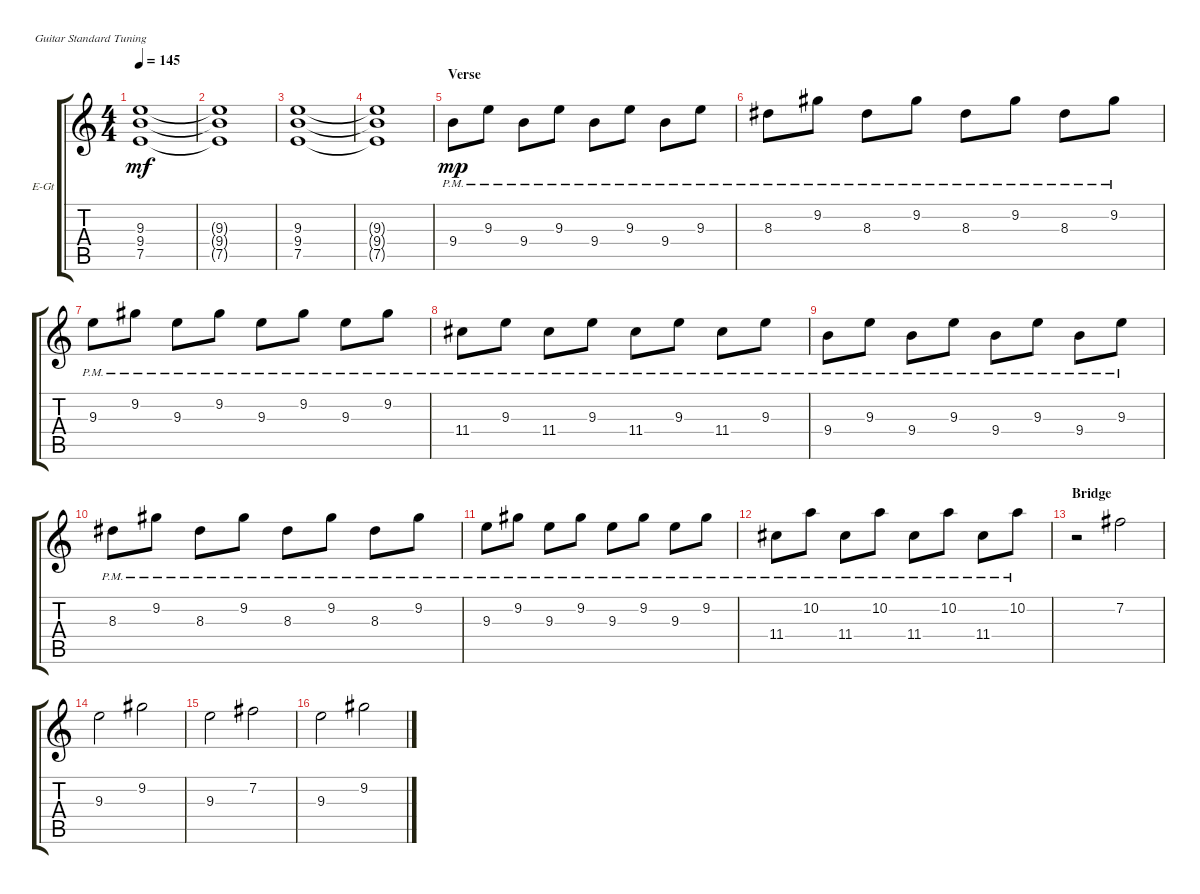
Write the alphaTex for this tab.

\defaultSystemsLayout 4
\bracketExtendMode groupsimilarinstruments
\firstSystemTrackNameOrientation horizontal
\otherSystemsTrackNameOrientation horizontal
\track ("Ciaran O'Donnell" "E-Gt") {instrument overdrivenguitar}
\staff {score tabs}
\tuning (E4 B3 G3 D3 A2 E2)
\ts (4 4)
\tempo 145
\clef g2
\scale
0.333333
\ks c
(7.5 9.3 9.4).1{dy mf} |
\scale
0.333333 (9.3{t} 7.5{t} 9.4{t}).1 |
\scale
0.333333 (7.5 9.3 9.4).1 |
\scale
0.333333 (9.3{t} 7.5{t} 9.4{t}).1 |
\section ("" "Verse")
\scale
0.333333 9.4{pm}.8{dy mp} 9.3{pm}.8 9.4{pm}.8 9.3{pm}.8 9.4{pm}.8 9.3{pm}.8 9.4{pm}.8 9.3{pm}.8 |
\scale
0.333333 8.3{pm}.8 9.2{pm}.8 8.3{pm}.8 9.2{pm}.8 8.3{pm}.8 9.2{pm}.8 8.3{pm}.8 9.2{pm}.8 |
\scale
0.333333 9.3{pm}.8 9.2{pm}.8 9.3{pm}.8 9.2{pm}.8 9.3{pm}.8 9.2{pm}.8 9.3{pm}.8 9.2{pm}.8 |
\scale
0.333333 11.4{pm}.8 9.3{pm}.8 11.4{pm}.8 9.3{pm}.8 11.4{pm}.8 9.3{pm}.8 11.4{pm}.8 9.3{pm}.8 |
\scale
0.333333 9.4{pm}.8 9.3{pm}.8 9.4{pm}.8 9.3{pm}.8 9.4{pm}.8 9.3{pm}.8 9.4{pm}.8 9.3{pm}.8 |
\scale
0.333333 8.3{pm}.8 9.2{pm}.8 8.3{pm}.8 9.2{pm}.8 8.3{pm}.8 9.2{pm}.8 8.3{pm}.8 9.2{pm}.8 |
\scale
0.333333 9.3{pm}.8 9.2{pm}.8 9.3{pm}.8 9.2{pm}.8 9.3{pm}.8 9.2{pm}.8 9.3{pm}.8 9.2{pm}.8 |
\scale
0.333333 11.4{pm}.8 10.2{pm}.8 11.4{pm}.8 10.2{pm}.8 11.4{pm}.8 10.2{pm}.8 11.4{pm}.8 10.2{pm}.8 |
\section ("" "Bridge")
\scale
0.333333 r.2 7.2.2 |
\scale
0.333333 9.3.2 9.2.2 |
\scale
0.333333 9.3.2 7.2.2 |
\scale
0.333333 9.3.2 9.2.2
